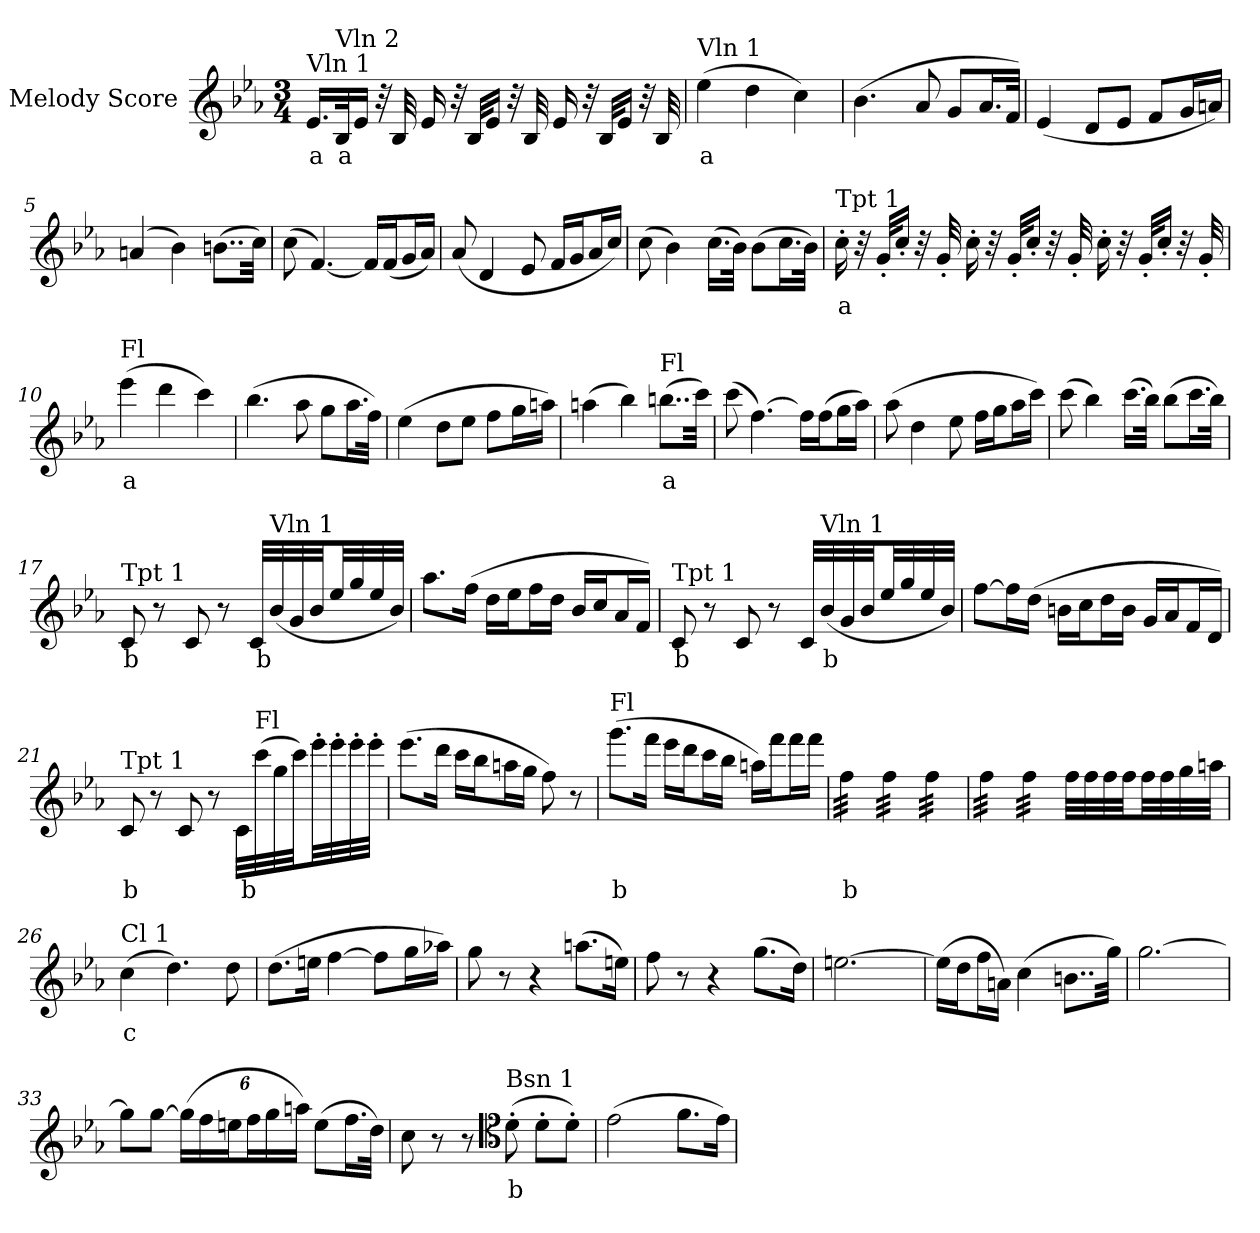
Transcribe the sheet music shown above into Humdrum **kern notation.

**kern	**text
*part1	*part1
*staff1	*staff1
*I"Melody Score	*
*k[b-e-a-]	*
*M3/4	*
*MM84	*
=1	=1
!LO:TX:a:t=Vln 1	!
!	!LO:LY:color=#FF0000
16.e-/LL	a
!LO:TX:a:t=Vln 2	!
!	!LO:LY:b:color=#FF0000
32B-/k	a
16e-/JJ	.
32r	.
32B-/	.
16e-/	.
32r	.
32B-/KLL	.
16e-/JJ	.
32r	.
32B-/	.
16e-/	.
32r	.
32B-/KLL	.
16e-/JJ	.
32r	.
32B-/	.
=2	=2
!LO:TX:a:t=Vln 1	!
!	!LO:LY:b:color=#FF0000
(4ee-\	a
4dd\	.
4cc\)	.
=3	=3
(4.b-\	.
8a-/	.
8g/L	.
16.a-/L	.
32f/JJk)	.
=4	=4
(4e-/	.
8d/L	.
8e-/J	.
8f/L	.
16g/L	.
16an/JJ)	.
=5	=5
(4an/	.
4b-\)	.
(8..bn\L	.
32cc\Jkk)	.
=6	=6
(8cc\	.
[4.f/)	.
16f/LL]	.
(16f/J	.
16g/L	.
16a-/JJ)	.
=7	=7
(8a-/	.
4d/	.
8e-/	.
16f/LL	.
16g/J	.
16a-/L	.
16cc/JJ)	.
=8	=8
(8cc\	.
4b-\)	.
(16.cc\LL	.
32b-\JJk)	.
(8b-\L	.
16.cc\L	.
32b-\JJk)	.
=9	=9
!LO:TX:a:t=Tpt 1	!
!	!LO:LY:b:color=#FF0000
16cc'\	a
32r	.
32g'/KLL	.
16cc'/JJ	.
32r	.
32g'/	.
16cc'\	.
32r	.
32g'/KLL	.
16cc'/JJ	.
32r	.
32g'/	.
16cc'\	.
32r	.
32g'/KLL	.
16cc'/JJ	.
32r	.
32g'/	.
=10	=10
!LO:TX:a:t=Fl	!
!	!LO:LY:b:color=#FF0000
(4eee-\	a
4ddd\	.
4ccc\)	.
=11	=11
(4.bb-\	.
8aa-\	.
8gg\L	.
16.aa-\L	.
32ff\JJk)	.
=12	=12
(4ee-\	.
8dd\L	.
8ee-\J	.
8ff\L	.
16gg\L	.
16aan\JJ)	.
=13	=13
(4aan\	.
4bb-\)	.
!LO:TX:a:t=Fl	!
!	!LO:LY:b:color=#FF0000
(8..bbn\L	a
32ccc\Jkk)	.
=14	=14
(8ccc\	.
[4.ff\)	.
16ff\LL]	.
(16ff\J	.
16gg\L	.
16aa-\JJ)	.
=15	=15
(8aa-\	.
4dd\	.
8ee-\	.
16ff\LL	.
16gg\J	.
16aa-\L	.
16ccc\JJ)	.
=16	=16
(8ccc\	.
4bb-\)	.
(16.ccc\LL	.
32bb-\JJk)	.
(8bb-\L	.
16.ccc\L	.
32bb-\JJk)	.
=17	=17
!LO:TX:a:t=Tpt 1	!
!	!LO:LY:b:color=#FF0000
8c/	b
8r	.
8c/	.
8r	.
32c/LLL	.
!LO:TX:a:t=Vln 1	!
!	!LO:LY:b:color=#FF0000
(32b-/	b
32g/	.
32b-/JJ	.
32ee-/LL	.
32gg/	.
32ee-/	.
32b-/JJJ)	.
=18	=18
8.aa-\L	.
(16ff\Jk	.
16dd\LL	.
16ee-\J	.
16ff\L	.
16dd\JJ	.
16b-/LL	.
16cc/J	.
16a-/L	.
16f/JJ)	.
=19	=19
!LO:TX:a:t=Tpt 1	!
!	!LO:LY:b:color=#FF0000
8c/	b
8r	.
8c/	.
8r	.
32c/LLL	.
!LO:TX:a:t=Vln 1	!
!	!LO:LY:b:color=#FF0000
(32b-/	b
32g/	.
32b-/JJ	.
32ee-/LL	.
32gg/	.
32ee-/	.
32b-/JJJ)	.
=20	=20
[8ff\L	.
16ff\L]	.
(16dd\JJ	.
16b\LL	.
16cc\J	.
16dd\L	.
16b\JJ	.
16g/LL	.
16a-/J	.
16f/L	.
16d/JJ)	.
=21	=21
!LO:TX:a:t=Tpt 1	!
!	!LO:LY:b:color=#FF0000
8c/	b
8r	.
8c/	.
8r	.
32c\LLL	.
!LO:TX:a:t=Fl	!
!	!LO:LY:b:color=#FF0000
(32ccc\	b
32gg\	.
32ccc\JJ)	.
32eee-'\LL	.
32eee-'\	.
32eee-'\	.
32eee-'\JJJ	.
=22	=22
(8.eee-\L	.
16ddd\Jk	.
16ccc\LL	.
16bb-\J	.
16aan\L	.
16gg\JJ	.
8ff\)	.
8r	.
=23	=23
!LO:TX:a:t=Fl	!
!	!LO:LY:b:color=#FF0000
(8.ggg\L	b
16fff\Jk	.
16eee-\LL	.
16ddd\J	.
16ccc\L	.
16bb-\JJ	.
16aan\LL)	.
16fff\J	.
16fff\L	.
16fff\JJ	.
=24	=24
!LO:TX:a:t=Vln 1	!
!	!LO:LY:b:color=#FF0000
*tremolo	*
32ff\LLL	b
32ff\	.
32ff\	.
32ff\	.
32ff\	.
32ff\	.
32ff\	.
32ff\JJJ	.
32ff\LLL	.
32ff\	.
32ff\	.
32ff\	.
32ff\	.
32ff\	.
32ff\	.
32ff\JJJ	.
32ff\LLL	.
32ff\	.
32ff\	.
32ff\	.
32ff\	.
32ff\	.
32ff\	.
32ff\JJJ	.
=25	=25
32ff\LLL	.
32ff\	.
32ff\	.
32ff\	.
32ff\	.
32ff\	.
32ff\	.
32ff\JJJ	.
32ff\LLL	.
32ff\	.
32ff\	.
32ff\	.
32ff\	.
32ff\	.
32ff\	.
32ff\JJJ	.
*Xtremolo	*
32ff\LLL	.
32ff\	.
32ff\	.
32ff\JJ	.
32ff\LL	.
32ff\	.
32gg\	.
32aan\JJJ	.
=26	=26
!LO:TX:a:t=Cl 1	!
!	!LO:LY:b:color=#FF0000
(4cc\	c
4.dd\)	.
8dd\	.
=27	=27
(8.dd\L	.
16ee\Jk	.
[4ff\	.
8ff\L]	.
16gg\L	.
16aa-X\JJ)	.
=28	=28
8gg\	.
8r	.
4r	.
(8.aan\L	.
16ee\Jk)	.
=29	=29
8ff\	.
8r	.
4r	.
(8.gg\L	.
16dd\Jk)	.
=30	=30
[2.ee\	.
=31	=31
(16ee\LL]	.
16dd\J	.
16ff\L	.
16a\JJ)	.
(4cc\	.
8..bn\L	.
32gg\Jkk)	.
=32	=32
[2.gg\	.
=33	=33
8gg\L]	.
[8gg\J	.
*Xbrackettup	*
(24gg\LL]	.
24ff\	.
24ee\J	.
24ff\L	.
24gg\	.
24aa\JJ)	.
(8ee\L	.
16.ff\L	.
32dd\JJk)	.
=34	=34
8cc\	.
8r	.
8r	.
*clefC4	*
!LO:TX:a:t=Bsn 1	!
!	!LO:LY:b:color=#FF0000
(8d'\	b
8d'\L	.
8d'\J)	.
=35	=35
(2e-\	.
8.f\L	.
16e-\Jk)	.
=	=
*-	*-
